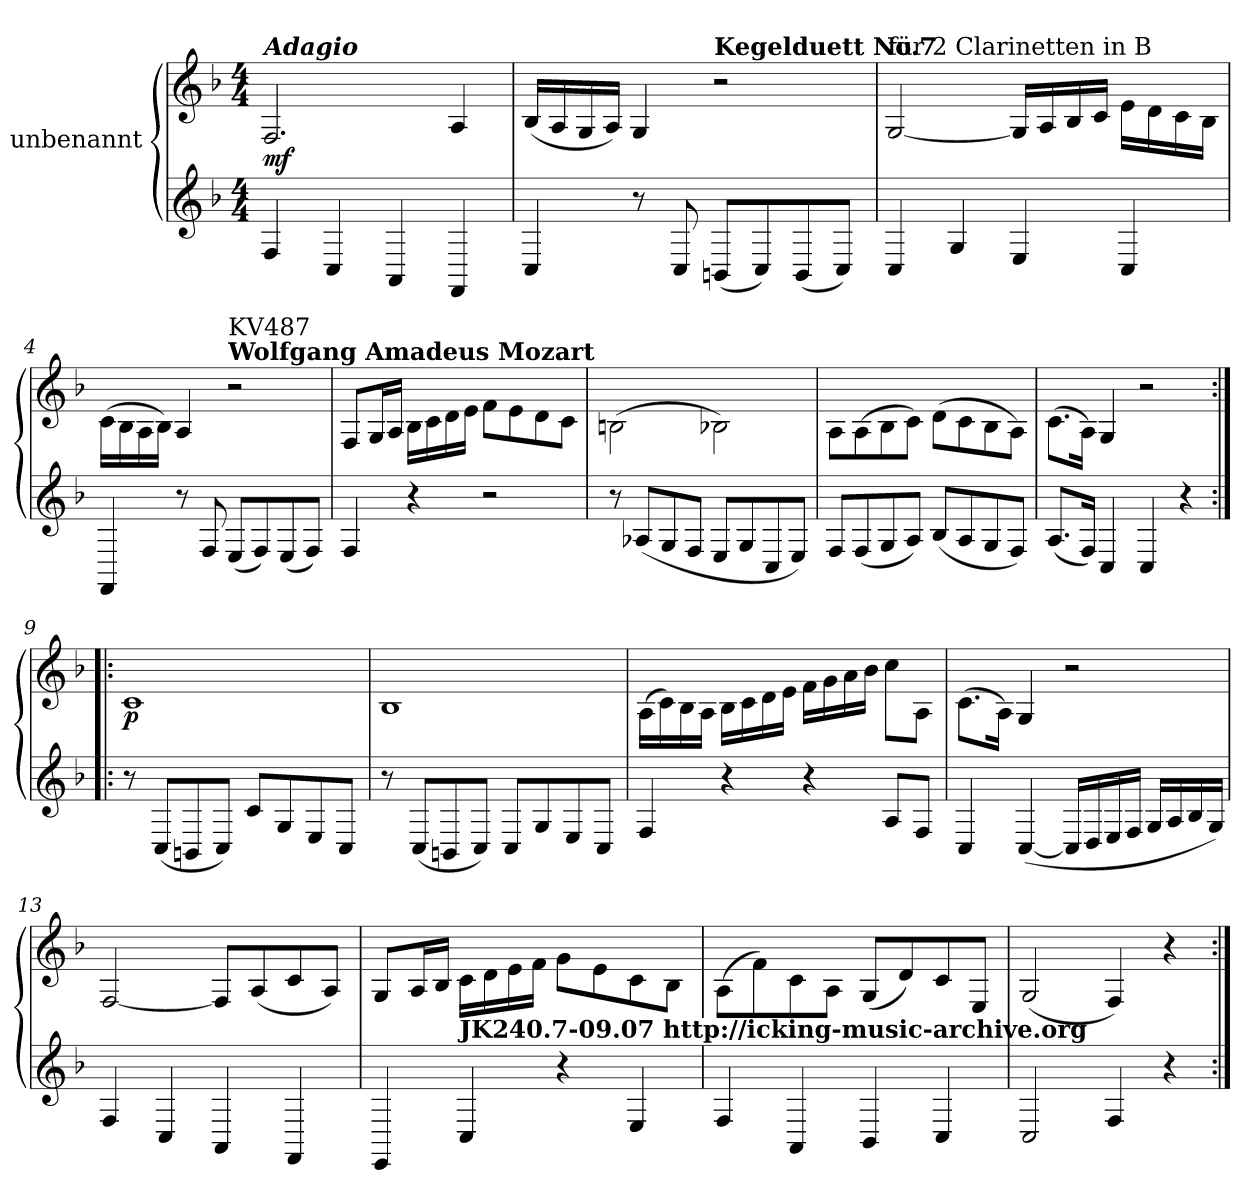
**kern	**kern	**dynam
*part2	*part1	*part1
*staff2	*staff1	*staff1
*I"unbenannt	*I"unbenannt	*
*clefG2	*clefG2	*
*ITrd-7c-12	*ITrd-7c-12	*
*k[b-]	*k[b-]	*
*M4/4	*M4/4	*
=1	=1	=1
!	!LO:TX:a:Bi:t=Adagio	!
!	!	!LO:DY:b
4f/	2.f/	mf
4c/	.	.
4A/	.	.
4F/	4a/	.
=2	=2	=2
4c/	(16b-/LL	.
.	16a/	.
.	16g/	.
.	16a/JJ)	.
8r	4g/	.
8c/	.	.
!	!LO:TX:a:B:t=Kegelduett No.7	!
(8Bn/L	2r	.
8c/)	.	.
(8B/	.	.
8c/J)	.	.
!!LO:LB:g=z
=3	=3	=3
!	!LO:TX:a:t=für 2 Clarinetten in B	!
4c/	[2g/	.
4g/	.	.
4e/	16g/LL]	.
.	16a/	.
.	16b-/	.
.	16cc/JJ	.
4c/	16ee\LL	.
.	16dd\	.
.	16cc\	.
.	16b-\JJ	.
=4	=4	=4
4F/	(16cc\LL	.
.	16b-\	.
.	16a\	.
.	16b-\JJ)	.
8r	4a/	.
8f/	.	.
!	!LO:TX:a:B:t=Wolfgang Amadeus Mozart	!
!	!LO:TX:a:t=KV487	!
(8e/L	2r	.
8f/)	.	.
(8e/	.	.
8f/J)	.	.
!!LO:LB:g=z
=5	=5	=5
4f/	8f/L	.
.	16g/L	.
.	16a/JJ	.
4r	16b-\LL	.
.	16cc\	.
.	16dd\	.
.	16ee\JJ	.
2r	8ff\L	.
.	8ee\	.
.	8dd\	.
.	8cc\J	.
=6	=6	=6
8r	(2bn\	.
(8a-X/L	.	.
8g/	.	.
8f/J	.	.
8e/L	2b-X\)	.
8g/	.	.
8c/	.	.
8e/J)	.	.
!!LO:LB:g=z
=7	=7	=7
8f/L	8a\L	.
(8f/	(8a\	.
8g/	8b-\	.
8a/J)	8cc\J)	.
(8b-/L	(8dd\L	.
8a/	8cc\	.
8g/	8b-\	.
8f/J)	8a\J)	.
=8	=8	=8
(8.a/L	(8.cc\L	.
16f/Jk)	16a\Jk)	.
4c/	4g/	.
4c/	2r	.
4r	.	.
!!LO:LB:g=z
=9:|!|:	=9:|!|:	=9:|!|:
!	!	!LO:DY:b
8r	1cc	p
(8c/L	.	.
8Bn/	.	.
8c/J)	.	.
8cc/L	.	.
8g/	.	.
8e/	.	.
8c/J	.	.
=10	=10	=10
8r	1b-	.
(8c/L	.	.
8Bn/	.	.
8c/J)	.	.
8c/L	.	.
8g/	.	.
8e/	.	.
8c/J	.	.
!!LO:LB:g=z
=11	=11	=11
4f/	(16a\LL	.
.	16cc\)	.
.	16b-\	.
.	16a\JJ	.
4r	16b-\LL	.
.	16cc\	.
.	16dd\	.
.	16ee\JJ	.
4r	16ff\LL	.
.	16gg\	.
.	16aa\	.
.	16bb-\JJ	.
8a/L	8ccc\L	.
8f/J	8a\J	.
!!LO:PB:g=z
=12	=12	=12
4c/	(8.cc\L	.
.	16a\Jk)	.
([4c/	4g/	.
16c/LL]	2r	.
16d/	.	.
16e/	.	.
16f/JJ	.	.
16g/LL	.	.
16a/	.	.
16b-/	.	.
16g/JJ)	.	.
!!LO:LB:g=z
=13	=13	=13
4f/	[2f/	.
4c/	.	.
4A/	8f/L]	.
.	(8a/	.
4F/	8cc/	.
.	8a/J)	.
=14	=14	=14
4E/	8g/L	.
.	16a/L	.
.	16b-/JJ	.
!LO:TX:a:B:t=JK240.7-09.07 http&colon;//icking-music-archive.org	!	!
4c/	16cc\LL	.
.	16dd\	.
.	16ee\	.
.	16ff\JJ	.
4r	8gg\L	.
.	8ee\	.
4e/	8cc\	.
.	8b-\J	.
!!LO:LB:g=z
=15	=15	=15
4f/	(8a\L	.
.	8ff\)	.
4A/	8cc\	.
.	8a\J	.
4B-/	(8g/L	.
.	8dd/)	.
4c/	8cc/	.
.	8e/J	.
=16	=16	=16
2c/	(2g/	.
4f/	4f/)	.
4r	4r	.
=:|!	=:|!	=:|!
*-	*-	*-
